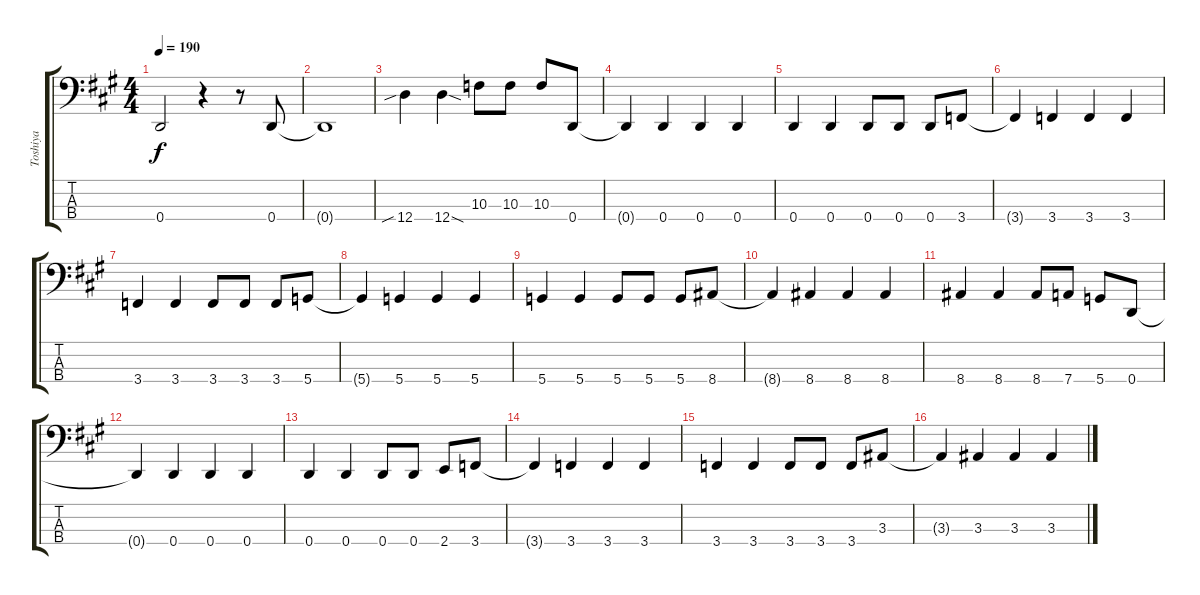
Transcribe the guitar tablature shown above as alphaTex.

\track ("Toshiya" "Toshiya") {instrument electricbasspick}
\staff {score tabs}
\tuning (F2 C2 G1 D1) {hide}
\ts (4 4)
\tempo 190
\clef f4
\ks a
0.4{t}.2{dy f} r.4 r.8 0.4.8 |
0.4{t}.1 |
12.4{sib}.4 12.4{sod}.4 10.3.8 10.3.8 10.3.8 0.4.8 |
0.4{t}.4 0.4.4 0.4.4 0.4.4 |
0.4.4 0.4.4 0.4.8 0.4.8 0.4.8 3.4.8 |
3.4{t}.4 3.4.4 3.4.4 3.4.4 |
3.4.4 3.4.4 3.4.8 3.4.8 3.4.8 5.4.8 |
5.4{t}.4 5.4.4 5.4.4 5.4.4 |
5.4.4 5.4.4 5.4.8 5.4.8 5.4.8 8.4.8 |
8.4{t}.4 8.4.4 8.4.4 8.4.4 |
8.4.4 8.4.4 8.4.8 7.4.8 5.4.8 0.4.8 |
0.4{t}.4 0.4.4 0.4.4 0.4.4 |
0.4.4 0.4.4 0.4.8 0.4.8 2.4.8 3.4.8 |
3.4{t}.4 3.4.4 3.4.4 3.4.4 |
3.4.4 3.4.4 3.4.8 3.4.8 3.4.8 3.3.8 |
3.3{t}.4 3.3.4 3.3.4 3.3.4
